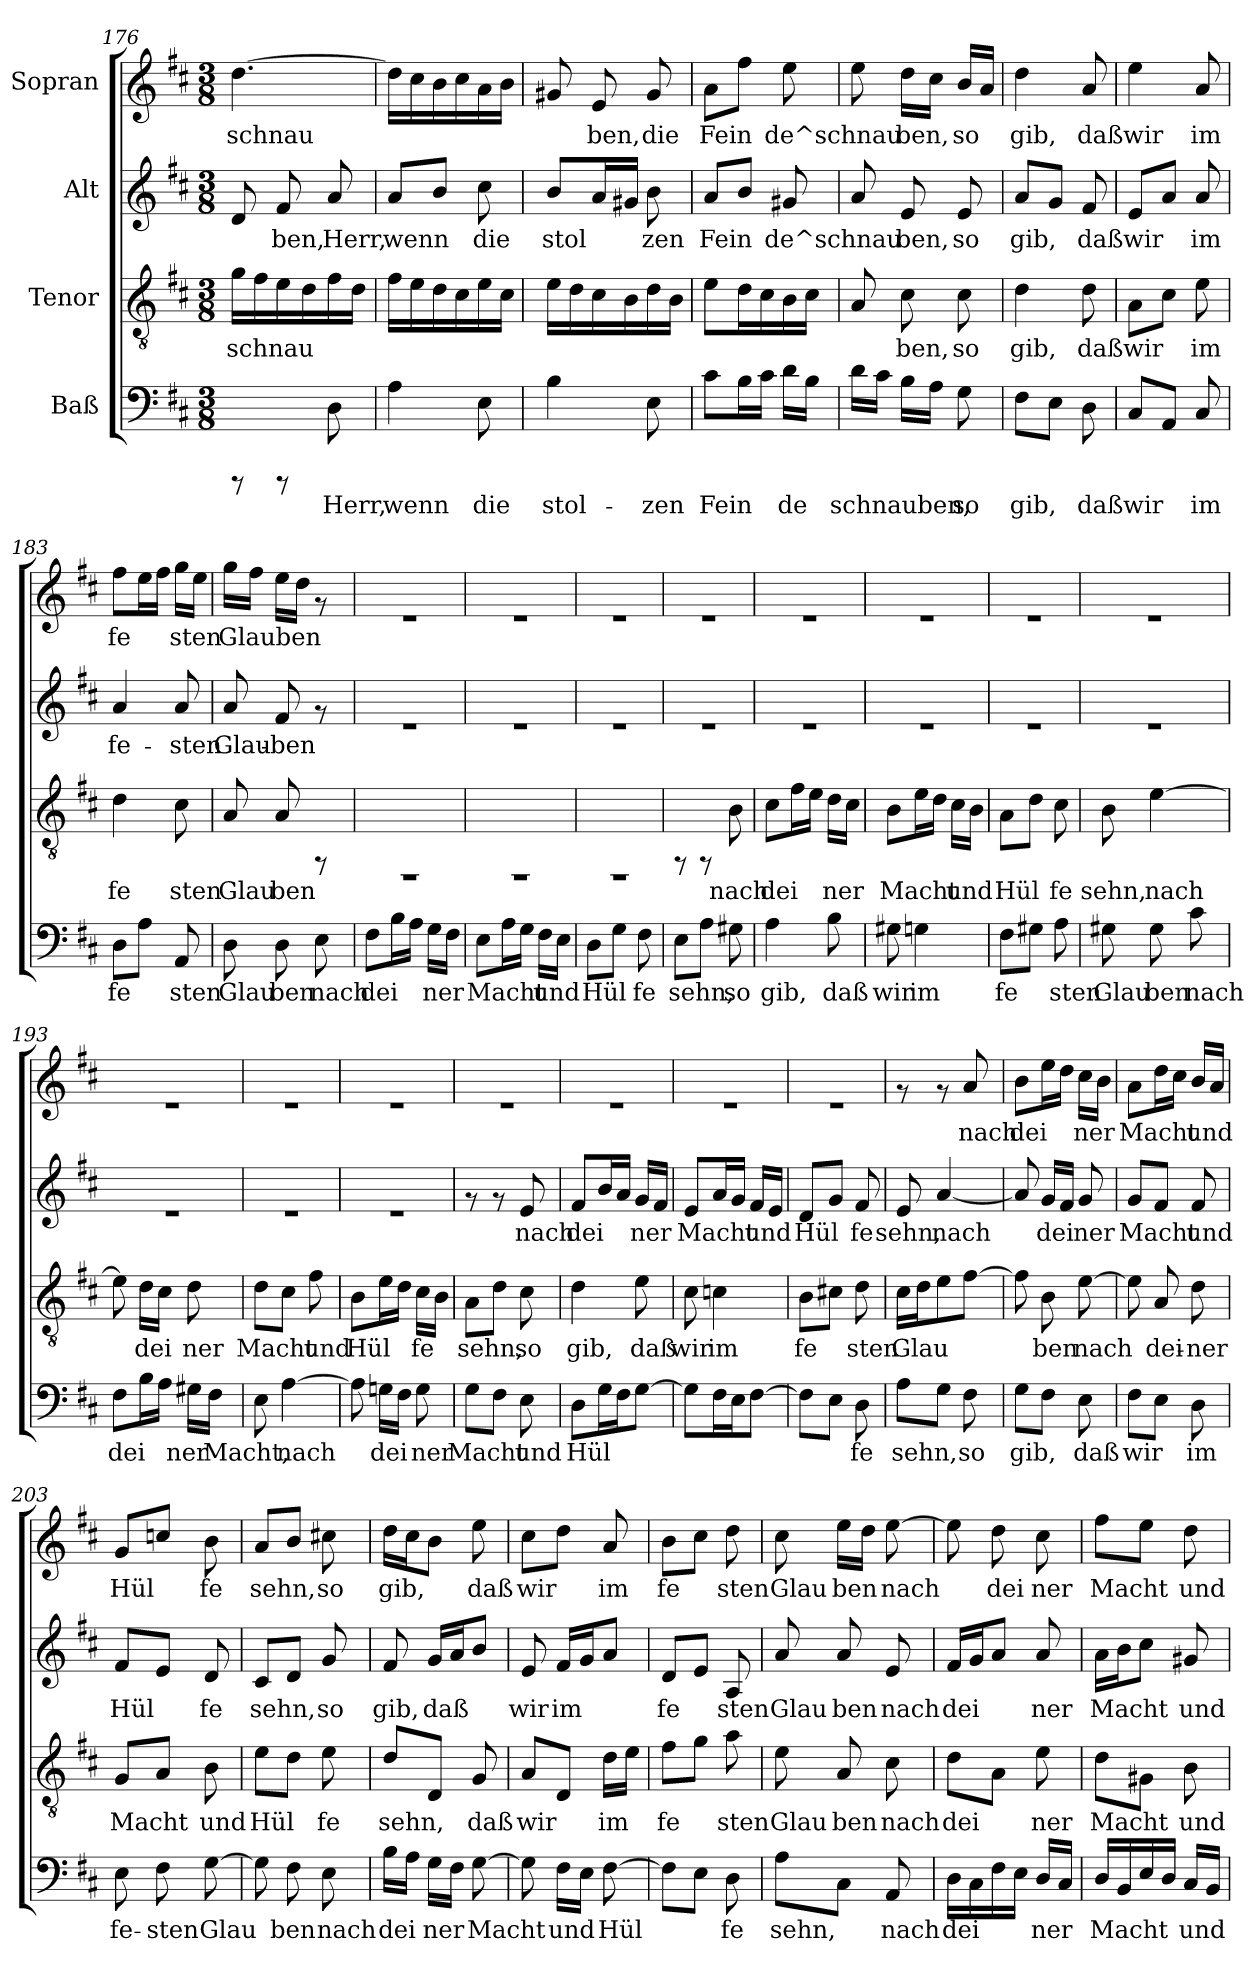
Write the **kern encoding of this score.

**kern	**text	**kern	**text	**kern	**text	**kern	**text
*part4	*part4	*part3	*part3	*part2	*part2	*part1	*part1
*staff4	*staff4	*staff3	*staff3	*staff2	*staff2	*staff1	*staff1
*I"Baß	*	*I"Tenor	*	*I"Alt	*	*I"Sopran	*
*clefF4	*	*clefGv2	*	*clefG2	*	*clefG2	*
*k[f#c#]	*	*k[f#c#]	*	*k[f#c#]	*	*k[f#c#]	*
*D:	*	*D:	*	*D:	*	*D:	*
*M3/8	*	*M3/8	*	*M3/8	*	*M3/8	*
=176	=176	=176	=176	=176	=176	=176	=176
!	!	!	!LO:LY:b:cj	!	!LO:LY:b:cj	!	!LO:LY:b:cj
8rCCC	.	16g\L	schnau-	8d/	--	[>4.dd\	schnau
!	!	!	!LO:LY:b:cj	!	!	!	!
.	.	16f#\	--	.	.	.	.
!	!	!	!LO:LY:b:cj	!	!LO:LY:b:cj	!	!
8rCCC	.	16e\	--	8f#/	-ben,	.	.
!	!	!	!LO:LY:b:cj	!	!	!	!
.	.	16d\	--	.	.	.	.
!	!LO:LY:b:cj	!	!LO:LY:b:cj	!	!LO:LY:b:cj	!	!
8D\	Herr,	16f#\	--	8a/	Herr,	.	.
!	!	!	!LO:LY:b:cj	!	!	!	!
.	.	16d\J	--	.	.	.	.
=177	=177	=177	=177	=177	=177	=177	=177
!	!LO:LY:b:cj	!	!LO:LY:b:cj	!	!LO:LY:b:cj	!	!LO:LY:b:cj
4A\	wenn	16f#\L	--	8a/L	wenn	16dd\L]	.
!	!	!	!LO:LY:b:cj	!	!	!	!LO:LY:b:cj
.	.	16e\	--	.	.	16cc#\	.
!	!	!	!LO:LY:b:cj	!	!LO:LY:b:cj	!	!LO:LY:b:cj
.	.	16d\	--	8b/J	.	16b\	.
!	!	!	!LO:LY:b:cj	!	!	!	!LO:LY:b:cj
.	.	16c#\	--	.	.	16cc#\	.
!	!LO:LY:b:cj	!	!LO:LY:b:cj	!	!LO:LY:b:cj	!	!LO:LY:b:cj
8E\	die	16e\	--	8cc#\	die	16a\	.
!	!	!	!LO:LY:b:cj	!	!	!	!LO:LY:b:cj
.	.	16c#\J	--	.	.	16b\J	.
=178	=178	=178	=178	=178	=178	=178	=178
!	!LO:LY:b:cj	!	!LO:LY:b:cj	!	!LO:LY:b:cj	!	!LO:LY:b:cj
4B\	stol-	16e\L	--	8b/L	stol	8g#X/	.
!	!	!	!LO:LY:b:cj	!	!	!	!
.	.	16d\	--	.	.	.	.
!	!	!	!LO:LY:b:cj	!	!LO:LY:b:cj	!	!LO:LY:b:cj
.	.	16c#\	--	16a/	.	8e/	ben,
!	!	!	!LO:LY:b:cj	!	!LO:LY:b:cj	!	!
.	.	16B\	--	16g#X/J	.	.	.
!	!LO:LY:b:cj	!	!LO:LY:b:cj	!	!LO:LY:b:cj	!	!LO:LY:b:cj
8E\	-zen	16d\	--	8b\	zen	8g#/	die
!	!	!	!LO:LY:b:cj	!	!	!	!
.	.	16B\J	--	.	.	.	.
=179	=179	=179	=179	=179	=179	=179	=179
!	!LO:LY:b:cj	!	!LO:LY:b:cj	!	!LO:LY:b:cj	!	!LO:LY:b:cj
8c#\L	Fein-	8e\L	--	8a/L	Fein	8a\L	Fein
!	!LO:LY:b:cj	!	!LO:LY:b:cj	!	!LO:LY:b:cj	!	!LO:LY:b:cj
16B\	--	16d\	--	8b/J	.	8ff#\J	.
!	!LO:LY:b:cj	!	!LO:LY:b:cj	!	!	!	!
16c#\J	--	16c#\	--	.	.	.	.
!	!LO:LY:b:cj	!	!LO:LY:b:cj	!	!LO:LY:b:cj	!	!LO:LY:b:cj
16d\L	-de	16B\	--	8g#X/	de^schnau	8ee\	de^schnau
!	!LO:LY:b:cj	!	!LO:LY:b:cj	!	!	!	!
16B\J	.	16c#\J	--	.	.	.	.
=180	=180	=180	=180	=180	=180	=180	=180
!	!LO:LY:b:cj	!	!LO:LY:b:cj	!	!LO:LY:b:cj	!	!LO:LY:b:cj
16d\L	schnauben,	8A/	--	8a/	.	8ee\	.
!	!LO:LY:b:cj	!	!	!	!	!	!
16c#\J	.	.	.	.	.	.	.
!	!LO:LY:b:cj	!	!LO:LY:b:cj	!	!LO:LY:b:cj	!	!LO:LY:b:cj
16B\L	.	8c#\	-ben,	8e/	ben,	16dd\L	ben,
!	!LO:LY:b:cj	!	!	!	!	!	!LO:LY:b:cj
16A\J	.	.	.	.	.	16cc#\J	.
!	!LO:LY:b:cj	!	!LO:LY:b:cj	!	!LO:LY:b:cj	!	!LO:LY:b:cj
8G\	so	8c#\	so	8e/	so	16b/L	so
!	!	!	!	!	!	!	!LO:LY:b:cj
.	.	.	.	.	.	16a/J	.
=181	=181	=181	=181	=181	=181	=181	=181
!	!LO:LY:b:cj	!	!LO:LY:b:cj	!	!LO:LY:b:cj	!	!LO:LY:b:cj
8F#\L	gib,	4d\	gib,	8a/L	gib,	4dd\	gib,
!	!LO:LY:b:cj	!	!	!	!LO:LY:b:cj	!	!
8E\J	.	.	.	8g/J	.	.	.
!	!LO:LY:b:cj	!	!LO:LY:b:cj	!	!LO:LY:b:cj	!	!LO:LY:b:cj
8D\	daß	8d\	daß	8f#/	daß	8a/	daß
!!LO:PB:g=z
=182	=182	=182	=182	=182	=182	=182	=182
!	!LO:LY:b:cj	!	!LO:LY:b:cj	!	!LO:LY:b:cj	!	!LO:LY:b:cj
8C#/L	wir	8A\L	wir	8e/L	wir	4ee\	wir
!	!LO:LY:b:cj	!	!LO:LY:b:cj	!	!LO:LY:b:cj	!	!
8AA/J	.	8c#\J	.	8a/J	.	.	.
!	!LO:LY:b:cj	!	!LO:LY:b:cj	!	!LO:LY:b:cj	!	!LO:LY:b:cj
8C#/	im	8e\	im	8a/	im	8a/	im
=183	=183	=183	=183	=183	=183	=183	=183
!	!LO:LY:b:cj	!	!LO:LY:b:cj	!	!LO:LY:b:cj	!	!LO:LY:b:cj
8D\L	fe	4d\	fe	4a/	fe-	8ff#\L	fe-
!	!LO:LY:b:cj	!	!	!	!	!	!LO:LY:b:cj
8A\J	.	.	.	.	.	16ee\	--
!	!	!	!	!	!	!	!LO:LY:b:cj
.	.	.	.	.	.	16ff#\J	--
!	!LO:LY:b:cj	!	!LO:LY:b:cj	!	!LO:LY:b:cj	!	!LO:LY:b:cj
8AA/	sten	8c#\	sten	8a/	-sten	16gg\L	-sten
!	!	!	!	!	!	!	!LO:LY:b:cj
.	.	.	.	.	.	16ee\J	.
=184	=184	=184	=184	=184	=184	=184	=184
!	!LO:LY:b:cj	!	!LO:LY:b:cj	!	!LO:LY:b:cj	!	!LO:LY:b:cj
8D\	Glau	8A/	Glau	8a/	Glau-	16gg\L	Glauben
!	!	!	!	!	!	!	!LO:LY:b:cj
.	.	.	.	.	.	16ff#\J	.
!	!LO:LY:b:cj	!	!LO:LY:b:cj	!	!LO:LY:b:cj	!	!LO:LY:b:cj
8D\	ben	8A/	ben	8f#/	-ben	16ee\L	.
!	!	!	!	!	!	!	!LO:LY:b:cj
.	.	.	.	.	.	16dd\J	.
!	!LO:LY:b:cj	!	!	!	!	!	!
8E\	nach	8rFF	.	8rf	.	8rf	.
=185	=185	=185	=185	=185	=185	=185	=185
!	!LO:LY:b:cj	!	!	!	!	!	!
8F#\L	dei	4.rEE	.	4.re	.	4.re	.
!	!LO:LY:b:cj	!	!	!	!	!	!
16B\	.	.	.	.	.	.	.
!	!LO:LY:b:cj	!	!	!	!	!	!
16A\J	.	.	.	.	.	.	.
!	!LO:LY:b:cj	!	!	!	!	!	!
16G\L	ner	.	.	.	.	.	.
!	!LO:LY:b:cj	!	!	!	!	!	!
16F#\J	.	.	.	.	.	.	.
=186	=186	=186	=186	=186	=186	=186	=186
!	!LO:LY:b:cj	!	!	!	!	!	!
8E\L	Macht	4.rEE	.	4.re	.	4.re	.
!	!LO:LY:b:cj	!	!	!	!	!	!
16A\	.	.	.	.	.	.	.
!	!LO:LY:b:cj	!	!	!	!	!	!
16G\J	.	.	.	.	.	.	.
!	!LO:LY:b:cj	!	!	!	!	!	!
16F#\L	und	.	.	.	.	.	.
!	!LO:LY:b:cj	!	!	!	!	!	!
16E\J	.	.	.	.	.	.	.
=187	=187	=187	=187	=187	=187	=187	=187
!	!LO:LY:b:cj	!	!	!	!	!	!
8D\L	Hül	4.rEE	.	4.re	.	4.re	.
!	!LO:LY:b:cj	!	!	!	!	!	!
8G\J	.	.	.	.	.	.	.
!	!LO:LY:b:cj	!	!	!	!	!	!
8F#\	fe	.	.	.	.	.	.
=188	=188	=188	=188	=188	=188	=188	=188
!	!LO:LY:b:cj	!	!	!	!	!	!
8E\L	sehn,	8rFF	.	4.re	.	4.re	.
!	!LO:LY:b:cj	!	!	!	!	!	!
8A\J	.	8rFF	.	.	.	.	.
!	!LO:LY:b:cj	!	!LO:LY:b:cj	!	!	!	!
8G#X\	so	8B\	nach	.	.	.	.
=189	=189	=189	=189	=189	=189	=189	=189
!	!LO:LY:b:cj	!	!LO:LY:b:cj	!	!	!	!
4A\	gib,	8c#\L	dei	4.re	.	4.re	.
!	!	!	!LO:LY:b:cj	!	!	!	!
.	.	16f#\	.	.	.	.	.
!	!	!	!LO:LY:b:cj	!	!	!	!
.	.	16e\J	.	.	.	.	.
!	!LO:LY:b:cj	!	!LO:LY:b:cj	!	!	!	!
8B\	daß	16d\L	ner	.	.	.	.
!	!	!	!LO:LY:b:cj	!	!	!	!
.	.	16c#\J	.	.	.	.	.
!!LO:LB:g=z
=190	=190	=190	=190	=190	=190	=190	=190
!	!LO:LY:b:cj	!	!LO:LY:b:cj	!	!	!	!
8G#X\	wir	8B\L	Macht	4.re	.	4.re	.
!	!LO:LY:b:cj	!	!LO:LY:b:cj	!	!	!	!
4Gn\	im	16e\	.	.	.	.	.
!	!	!	!LO:LY:b:cj	!	!	!	!
.	.	16d\J	.	.	.	.	.
!	!	!	!LO:LY:b:cj	!	!	!	!
.	.	16c#\L	und	.	.	.	.
!	!	!	!LO:LY:b:cj	!	!	!	!
.	.	16B\J	.	.	.	.	.
=191	=191	=191	=191	=191	=191	=191	=191
!	!LO:LY:b:cj	!	!LO:LY:b:cj	!	!	!	!
8F#\L	fe-	8A\L	Hül	4.re	.	4.re	.
!	!LO:LY:b:cj	!	!LO:LY:b:cj	!	!	!	!
8G#X\J	--	8d\J	.	.	.	.	.
!	!LO:LY:b:cj	!	!LO:LY:b:cj	!	!	!	!
8A\	-sten	8c#\	fe	.	.	.	.
=192	=192	=192	=192	=192	=192	=192	=192
!	!LO:LY:b:cj	!	!LO:LY:b:cj	!	!	!	!
8G#X\	Glau	8B\	sehn,	4.re	.	4.re	.
!	!LO:LY:b:cj	!	!LO:LY:b:cj	!	!	!	!
8G#\	ben	[>4e\	nach	.	.	.	.
!	!LO:LY:b:cj	!	!	!	!	!	!
8c#\	nach	.	.	.	.	.	.
=193	=193	=193	=193	=193	=193	=193	=193
!	!LO:LY:b:cj	!	!LO:LY:b:cj	!	!	!	!
8F#\L	dei-	8e\]	.	4.re	.	4.re	.
!	!LO:LY:b:cj	!	!LO:LY:b:cj	!	!	!	!
16B\	--	16d\L	dei	.	.	.	.
!	!LO:LY:b:cj	!	!LO:LY:b:cj	!	!	!	!
16A\J	--	16c#\J	.	.	.	.	.
!	!LO:LY:b:cj	!	!LO:LY:b:cj	!	!	!	!
16G#X\L	-ner	8d\	ner	.	.	.	.
!	!LO:LY:b:cj	!	!	!	!	!	!
16F#\J	Macht,	.	.	.	.	.	.
=194	=194	=194	=194	=194	=194	=194	=194
!	!LO:LY:b:cj	!	!LO:LY:b:cj	!	!	!	!
8E\	.	8d\L	Macht	4.re	.	4.re	.
!	!LO:LY:b:cj	!	!LO:LY:b:cj	!	!	!	!
[>4A\	nach	8c#\J	.	.	.	.	.
!	!	!	!LO:LY:b:cj	!	!	!	!
.	.	8f#\	und	.	.	.	.
=195	=195	=195	=195	=195	=195	=195	=195
!	!LO:LY:b:cj	!	!LO:LY:b:cj	!	!	!	!
8A\]	.	8B\L	Hül	4.re	.	4.re	.
!	!LO:LY:b:cj	!	!LO:LY:b:cj	!	!	!	!
16Gn\L	dei-	16e\	.	.	.	.	.
!	!LO:LY:b:cj	!	!LO:LY:b:cj	!	!	!	!
16F#\J	--	16d\J	.	.	.	.	.
!	!LO:LY:b:cj	!	!LO:LY:b:cj	!	!	!	!
8G\	-ner	16c#\L	fe	.	.	.	.
!	!	!	!LO:LY:b:cj	!	!	!	!
.	.	16B\J	.	.	.	.	.
=196	=196	=196	=196	=196	=196	=196	=196
!	!LO:LY:b:cj	!	!LO:LY:b:cj	!	!	!	!
8G\L	Macht	8A\L	sehn,	8rf	.	4.re	.
!	!LO:LY:b:cj	!	!LO:LY:b:cj	!	!	!	!
8F#\J	.	8d\J	.	8rf	.	.	.
!	!LO:LY:b:cj	!	!LO:LY:b:cj	!	!LO:LY:b:cj	!	!
8E\	und	8c#\	so	8e/	nach	.	.
!!LO:PB:g=z
=197	=197	=197	=197	=197	=197	=197	=197
!	!LO:LY:b:cj	!	!LO:LY:b:cj	!	!LO:LY:b:cj	!	!
8D\L	Hül-	4d\	gib,	8f#/L	dei	4.re	.
!	!LO:LY:b:cj	!	!	!	!LO:LY:b:cj	!	!
16G\	--	.	.	16b/	.	.	.
!	!LO:LY:b:cj	!	!	!	!LO:LY:b:cj	!	!
16F#\	--	.	.	16a/J	.	.	.
!	!LO:LY:b:cj	!	!LO:LY:b:cj	!	!LO:LY:b:cj	!	!
[>8G\J	--	8e\	daß	16g/L	ner	.	.
!	!	!	!	!	!LO:LY:b:cj	!	!
.	.	.	.	16f#/J	.	.	.
=198	=198	=198	=198	=198	=198	=198	=198
!	!LO:LY:b:cj	!	!LO:LY:b:cj	!	!LO:LY:b:cj	!	!
8G\L]	--	8c#\	wir	8e/L	Macht	4.re	.
!	!LO:LY:b:cj	!	!LO:LY:b:cj	!	!LO:LY:b:cj	!	!
16F#\	--	4cn\	im	16a/	.	.	.
!	!LO:LY:b:cj	!	!	!	!LO:LY:b:cj	!	!
16E\	--	.	.	16g/J	.	.	.
!	!LO:LY:b:cj	!	!	!	!LO:LY:b:cj	!	!
[>8F#\J	--	.	.	16f#/L	und	.	.
!	!	!	!	!	!LO:LY:b:cj	!	!
.	.	.	.	16e/J	.	.	.
=199	=199	=199	=199	=199	=199	=199	=199
!	!LO:LY:b:cj	!	!LO:LY:b:cj	!	!LO:LY:b:cj	!	!
8F#\L]	--	8B\L	fe-	8d/L	Hül	4.re	.
!	!LO:LY:b:cj	!	!LO:LY:b:cj	!	!LO:LY:b:cj	!	!
8E\J	--	8c#X\J	--	8g/J	.	.	.
!	!LO:LY:b:cj	!	!LO:LY:b:cj	!	!LO:LY:b:cj	!	!
8D\	-fe	8d\	-sten	8f#/	fe	.	.
=200	=200	=200	=200	=200	=200	=200	=200
!	!LO:LY:b:cj	!	!LO:LY:b:cj	!	!LO:LY:b:cj	!	!
8A\L	sehn,	16c#\L	Glau-	8e/	sehn,	8rf	.
!	!	!	!LO:LY:b:cj	!	!	!	!
.	.	16d\	--	.	.	.	.
!	!LO:LY:b:cj	!	!LO:LY:b:cj	!	!LO:LY:b:cj	!	!
8G\J	.	8e\	--	[<4a/	nach	8rf	.
!	!LO:LY:b:cj	!	!LO:LY:b:cj	!	!	!	!LO:LY:b:cj
8F#\	so	[>8f#\J	--	.	.	8a/	nach
=201	=201	=201	=201	=201	=201	=201	=201
!	!LO:LY:b:cj	!	!LO:LY:b:cj	!	!LO:LY:b:cj	!	!LO:LY:b:cj
8G\L	gib,	8f#\]	--	8a/]	.	8b\L	dei
!	!LO:LY:b:cj	!	!LO:LY:b:cj	!	!LO:LY:b:cj	!	!LO:LY:b:cj
8F#\J	.	8B\	-ben	16g/L	dei	16ee\	.
!	!	!	!	!	!LO:LY:b:cj	!	!LO:LY:b:cj
.	.	.	.	16f#/J	.	16dd\J	.
!	!LO:LY:b:cj	!	!LO:LY:b:cj	!	!LO:LY:b:cj	!	!LO:LY:b:cj
8E\	daß	[>8e\	nach	8g/	ner	16cc#\L	ner
!	!	!	!	!	!	!	!LO:LY:b:cj
.	.	.	.	.	.	16b\J	.
=202	=202	=202	=202	=202	=202	=202	=202
!	!LO:LY:b:cj	!	!LO:LY:b:cj	!	!LO:LY:b:cj	!	!LO:LY:b:cj
8F#\L	wir	8e\]	.	8g/L	Macht	8a\L	Macht
!	!LO:LY:b:cj	!	!LO:LY:b:cj	!	!LO:LY:b:cj	!	!LO:LY:b:cj
8E\J	.	8A/	dei-	8f#/J	.	16dd\	.
!	!	!	!	!	!	!	!LO:LY:b:cj
.	.	.	.	.	.	16cc#\J	.
!	!LO:LY:b:cj	!	!LO:LY:b:cj	!	!LO:LY:b:cj	!	!LO:LY:b:cj
8D\	im	8d\	-ner	8f#/	und	16b/L	und
!	!	!	!	!	!	!	!LO:LY:b:cj
.	.	.	.	.	.	16a/J	.
=203	=203	=203	=203	=203	=203	=203	=203
!	!LO:LY:b:cj	!	!LO:LY:b:cj	!	!LO:LY:b:cj	!	!LO:LY:b:cj
8E\	fe-	8G/L	Macht	8f#/L	Hül	8g/L	Hül
!	!LO:LY:b:cj	!	!LO:LY:b:cj	!	!LO:LY:b:cj	!	!LO:LY:b:cj
8F#\	-sten	8A/J	.	8e/J	.	8ccn/J	.
!	!LO:LY:b:cj	!	!LO:LY:b:cj	!	!LO:LY:b:cj	!	!LO:LY:b:cj
[>8G\	Glau-	8B\	und	8d/	fe	8b\	fe
!!LO:PB:g=z
=204	=204	=204	=204	=204	=204	=204	=204
!	!LO:LY:b:cj	!	!LO:LY:b:cj	!	!LO:LY:b:cj	!	!LO:LY:b:cj
8G\]	--	8e\L	Hül	8c#/L	sehn,	8a/L	sehn,
!	!LO:LY:b:cj	!	!LO:LY:b:cj	!	!LO:LY:b:cj	!	!LO:LY:b:cj
8F#\	-ben	8d\J	.	8d/J	.	8b/J	.
!	!LO:LY:b:cj	!	!LO:LY:b:cj	!	!LO:LY:b:cj	!	!LO:LY:b:cj
8E\	nach	8e\	fe	8g/	so	8cc#X\	so
=205	=205	=205	=205	=205	=205	=205	=205
!	!LO:LY:b:cj	!	!LO:LY:b:cj	!	!LO:LY:b:cj	!	!LO:LY:b:cj
16B\L	dei	8d/L	sehn,	8f#/	gib,	16dd\L	gib,
!	!LO:LY:b:cj	!	!	!	!	!	!LO:LY:b:cj
16A\J	.	.	.	.	.	16cc#\	.
!	!LO:LY:b:cj	!	!LO:LY:b:cj	!	!LO:LY:b:cj	!	!LO:LY:b:cj
16G\L	ner	8D/J	.	16g/L	daß	8b\J	.
!	!LO:LY:b:cj	!	!	!	!LO:LY:b:cj	!	!
16F#\J	.	.	.	16a/	.	.	.
!	!LO:LY:b:cj	!	!LO:LY:b:cj	!	!LO:LY:b:cj	!	!LO:LY:b:cj
[>8G\	Macht	8G/	daß	8b/J	.	8ee\	daß
=206	=206	=206	=206	=206	=206	=206	=206
!	!LO:LY:b:cj	!	!LO:LY:b:cj	!	!LO:LY:b:cj	!	!LO:LY:b:cj
8G\]	.	8A/L	wir	8e/	wir	8cc#\L	wir
!	!LO:LY:b:cj	!	!LO:LY:b:cj	!	!LO:LY:b:cj	!	!LO:LY:b:cj
16F#\L	und	8D/J	.	16f#/L	im	8dd\J	.
!	!LO:LY:b:cj	!	!	!	!LO:LY:b:cj	!	!
16E\J	.	.	.	16g/	.	.	.
!	!LO:LY:b:cj	!	!LO:LY:b:cj	!	!LO:LY:b:cj	!	!LO:LY:b:cj
[>8F#\	Hül	16d\L	im	8a/J	.	8a/	im
!	!	!	!LO:LY:b:cj	!	!	!	!
.	.	16e\J	.	.	.	.	.
=207	=207	=207	=207	=207	=207	=207	=207
!	!LO:LY:b:cj	!	!LO:LY:b:cj	!	!LO:LY:b:cj	!	!LO:LY:b:cj
8F#\L]	.	8f#\L	fe	8d/L	fe	8b\L	fe
!	!LO:LY:b:cj	!	!LO:LY:b:cj	!	!LO:LY:b:cj	!	!LO:LY:b:cj
8E\J	.	8g\J	.	8e/J	.	8cc#\J	.
!	!LO:LY:b:cj	!	!LO:LY:b:cj	!	!LO:LY:b:cj	!	!LO:LY:b:cj
8D\	fe	8a\	sten	8A/	sten	8dd\	sten
=208	=208	=208	=208	=208	=208	=208	=208
!	!LO:LY:b:cj	!	!LO:LY:b:cj	!	!LO:LY:b:cj	!	!LO:LY:b:cj
8A\L	sehn,	8e\	Glau	8a/	Glau	8cc#\	Glau
!	!LO:LY:b:cj	!	!LO:LY:b:cj	!	!LO:LY:b:cj	!	!LO:LY:b:cj
8C#\J	.	8A/	ben	8a/	ben	16ee\L	ben
!	!	!	!	!	!	!	!LO:LY:b:cj
.	.	.	.	.	.	16dd\J	.
!	!LO:LY:b:cj	!	!LO:LY:b:cj	!	!LO:LY:b:cj	!	!LO:LY:b:cj
8AA/	nach	8c#\	nach	8e/	nach	[>8ee\	nach
=209	=209	=209	=209	=209	=209	=209	=209
!	!LO:LY:b:cj	!	!LO:LY:b:cj	!	!LO:LY:b:cj	!	!LO:LY:b:cj
16D\L	dei	8d\L	dei	16f#/L	dei	8ee\]	.
!	!LO:LY:b:cj	!	!	!	!LO:LY:b:cj	!	!
16C#\	.	.	.	16g/	.	.	.
!	!LO:LY:b:cj	!	!LO:LY:b:cj	!	!LO:LY:b:cj	!	!LO:LY:b:cj
16F#\	.	8A\J	.	8a/J	.	8dd\	dei
!	!LO:LY:b:cj	!	!	!	!	!	!
16E\J	.	.	.	.	.	.	.
!	!LO:LY:b:cj	!	!LO:LY:b:cj	!	!LO:LY:b:cj	!	!LO:LY:b:cj
16D/L	ner	8e\	ner	8a/	ner	8cc#\	ner
!	!LO:LY:b:cj	!	!	!	!	!	!
16C#/J	.	.	.	.	.	.	.
=210	=210	=210	=210	=210	=210	=210	=210
!	!LO:LY:b:cj	!	!LO:LY:b:cj	!	!LO:LY:b:cj	!	!LO:LY:b:cj
16D/L	Macht	8d\L	Macht	16a\L	Macht	8ff#\L	Macht
!	!LO:LY:b:cj	!	!	!	!LO:LY:b:cj	!	!
16BB/	.	.	.	16b\	.	.	.
!	!LO:LY:b:cj	!	!LO:LY:b:cj	!	!LO:LY:b:cj	!	!LO:LY:b:cj
16E/	.	8G#X\J	.	8cc#\J	.	8ee\J	.
!	!LO:LY:b:cj	!	!	!	!	!	!
16D/J	.	.	.	.	.	.	.
!	!LO:LY:b:cj	!	!LO:LY:b:cj	!	!LO:LY:b:cj	!	!LO:LY:b:cj
16C#/L	und	8B\	und	8g#X/	und	8dd\	und
!	!LO:LY:b:cj	!	!	!	!	!	!
16BB/J	.	.	.	.	.	.	.
=	=	=	=	=	=	=	=
*-	*-	*-	*-	*-	*-	*-	*-
